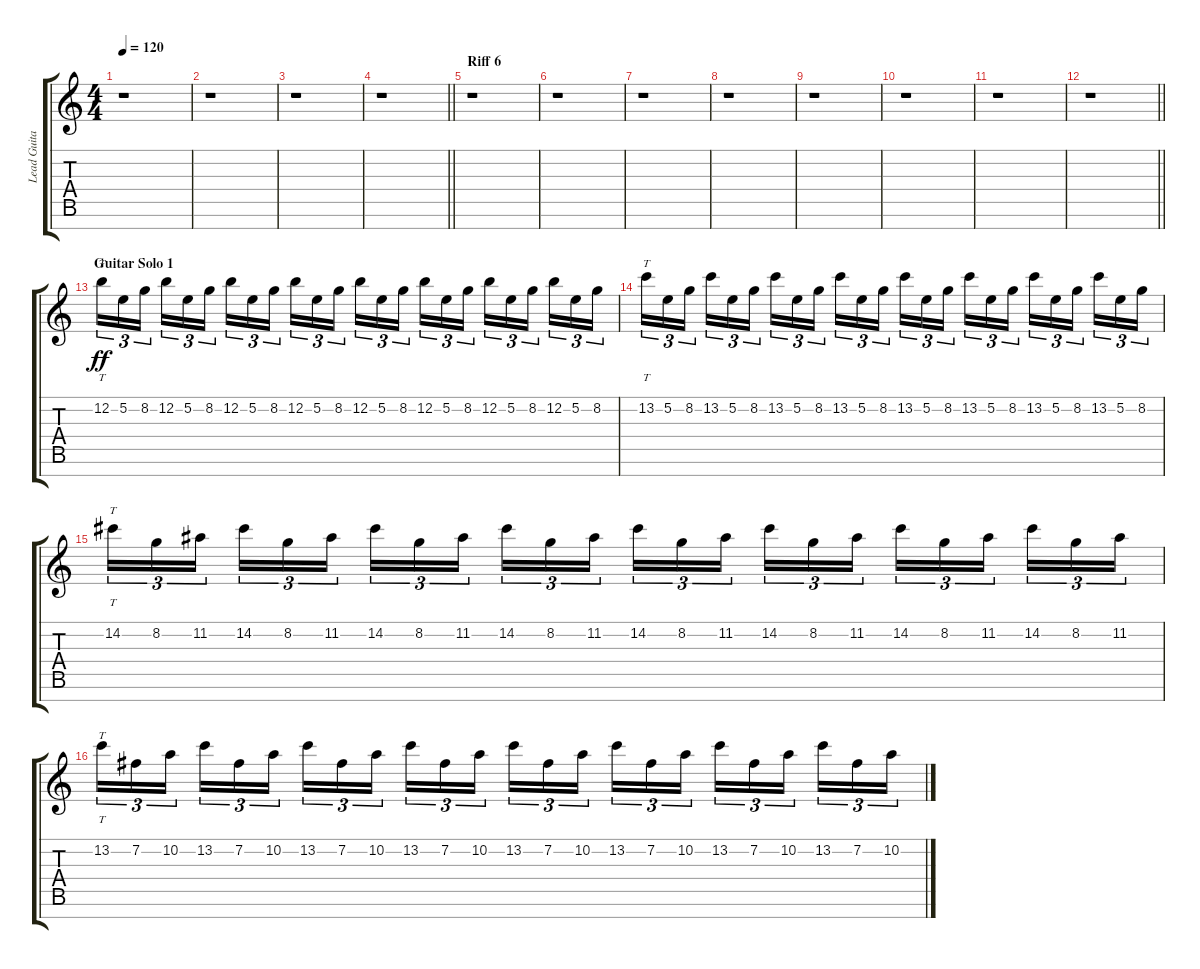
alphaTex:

\track ("Lead Guitar" "Lead Guita") {instrument distortionguitar}
\staff {score tabs}
\tuning (E4 B3 G3 D3 A2 E2 B1) {hide}
\ts (4 4)
\tempo 120
\clef g2
\ks c
r.1{dy f} |
r.1 |
r.1 |
\barLineRight lightlight
r.1 |
\section ("" "Riff 6")
r.1 |
r.1 |
r.1 |
r.1 |
r.1 |
r.1 |
r.1 |
\barLineRight lightlight
r.1 |
\section ("" "Guitar Solo 1")
12.2.16{tt tu (3 2) dy ff} 5.2.16{tu (3 2)} 8.2.16{tu (3 2) beam splitsecondary} 12.2.16{tu (3 2)} 5.2.16{tu (3 2)} 8.2.16{tu (3 2)} 12.2.16{tu (3 2)} 5.2.16{tu (3 2)} 8.2.16{tu (3 2) beam splitsecondary} 12.2.16{tu (3 2)} 5.2.16{tu (3 2)} 8.2.16{tu (3 2)} 12.2.16{tu (3 2)} 5.2.16{tu (3 2)} 8.2.16{tu (3 2) beam splitsecondary} 12.2.16{tu (3 2)} 5.2.16{tu (3 2)} 8.2.16{tu (3 2)} 12.2.16{tu (3 2)} 5.2.16{tu (3 2)} 8.2.16{tu (3 2) beam splitsecondary} 12.2.16{tu (3 2)} 5.2.16{tu (3 2)} 8.2.16{tu (3 2)} |
13.2.16{tt tu (3 2)} 5.2.16{tu (3 2)} 8.2.16{tu (3 2) beam splitsecondary} 13.2.16{tu (3 2)} 5.2.16{tu (3 2)} 8.2.16{tu (3 2)} 13.2.16{tu (3 2)} 5.2.16{tu (3 2)} 8.2.16{tu (3 2) beam splitsecondary} 13.2.16{tu (3 2)} 5.2.16{tu (3 2)} 8.2.16{tu (3 2)} 13.2.16{tu (3 2)} 5.2.16{tu (3 2)} 8.2.16{tu (3 2) beam splitsecondary} 13.2.16{tu (3 2)} 5.2.16{tu (3 2)} 8.2.16{tu (3 2)} 13.2.16{tu (3 2)} 5.2.16{tu (3 2)} 8.2.16{tu (3 2) beam splitsecondary} 13.2.16{tu (3 2)} 5.2.16{tu (3 2)} 8.2.16{tu (3 2)} |
14.2.16{tt tu (3 2)} 8.2.16{tu (3 2)} 11.2.16{tu (3 2) beam splitsecondary} 14.2.16{tu (3 2)} 8.2.16{tu (3 2)} 11.2.16{tu (3 2)} 14.2.16{tu (3 2)} 8.2.16{tu (3 2)} 11.2.16{tu (3 2) beam splitsecondary} 14.2.16{tu (3 2)} 8.2.16{tu (3 2)} 11.2.16{tu (3 2)} 14.2.16{tu (3 2)} 8.2.16{tu (3 2)} 11.2.16{tu (3 2) beam splitsecondary} 14.2.16{tu (3 2)} 8.2.16{tu (3 2)} 11.2.16{tu (3 2)} 14.2.16{tu (3 2)} 8.2.16{tu (3 2)} 11.2.16{tu (3 2) beam splitsecondary} 14.2.16{tu (3 2)} 8.2.16{tu (3 2)} 11.2.16{tu (3 2)} |
13.2.16{tt tu (3 2)} 7.2.16{tu (3 2)} 10.2.16{tu (3 2) beam splitsecondary} 13.2.16{tu (3 2)} 7.2.16{tu (3 2)} 10.2.16{tu (3 2)} 13.2.16{tu (3 2)} 7.2.16{tu (3 2)} 10.2.16{tu (3 2) beam splitsecondary} 13.2.16{tu (3 2)} 7.2.16{tu (3 2)} 10.2.16{tu (3 2)} 13.2.16{tu (3 2)} 7.2.16{tu (3 2)} 10.2.16{tu (3 2) beam splitsecondary} 13.2.16{tu (3 2)} 7.2.16{tu (3 2)} 10.2.16{tu (3 2)} 13.2.16{tu (3 2)} 7.2.16{tu (3 2)} 10.2.16{tu (3 2) beam splitsecondary} 13.2.16{tu (3 2)} 7.2.16{tu (3 2)} 10.2.16{tu (3 2)}
